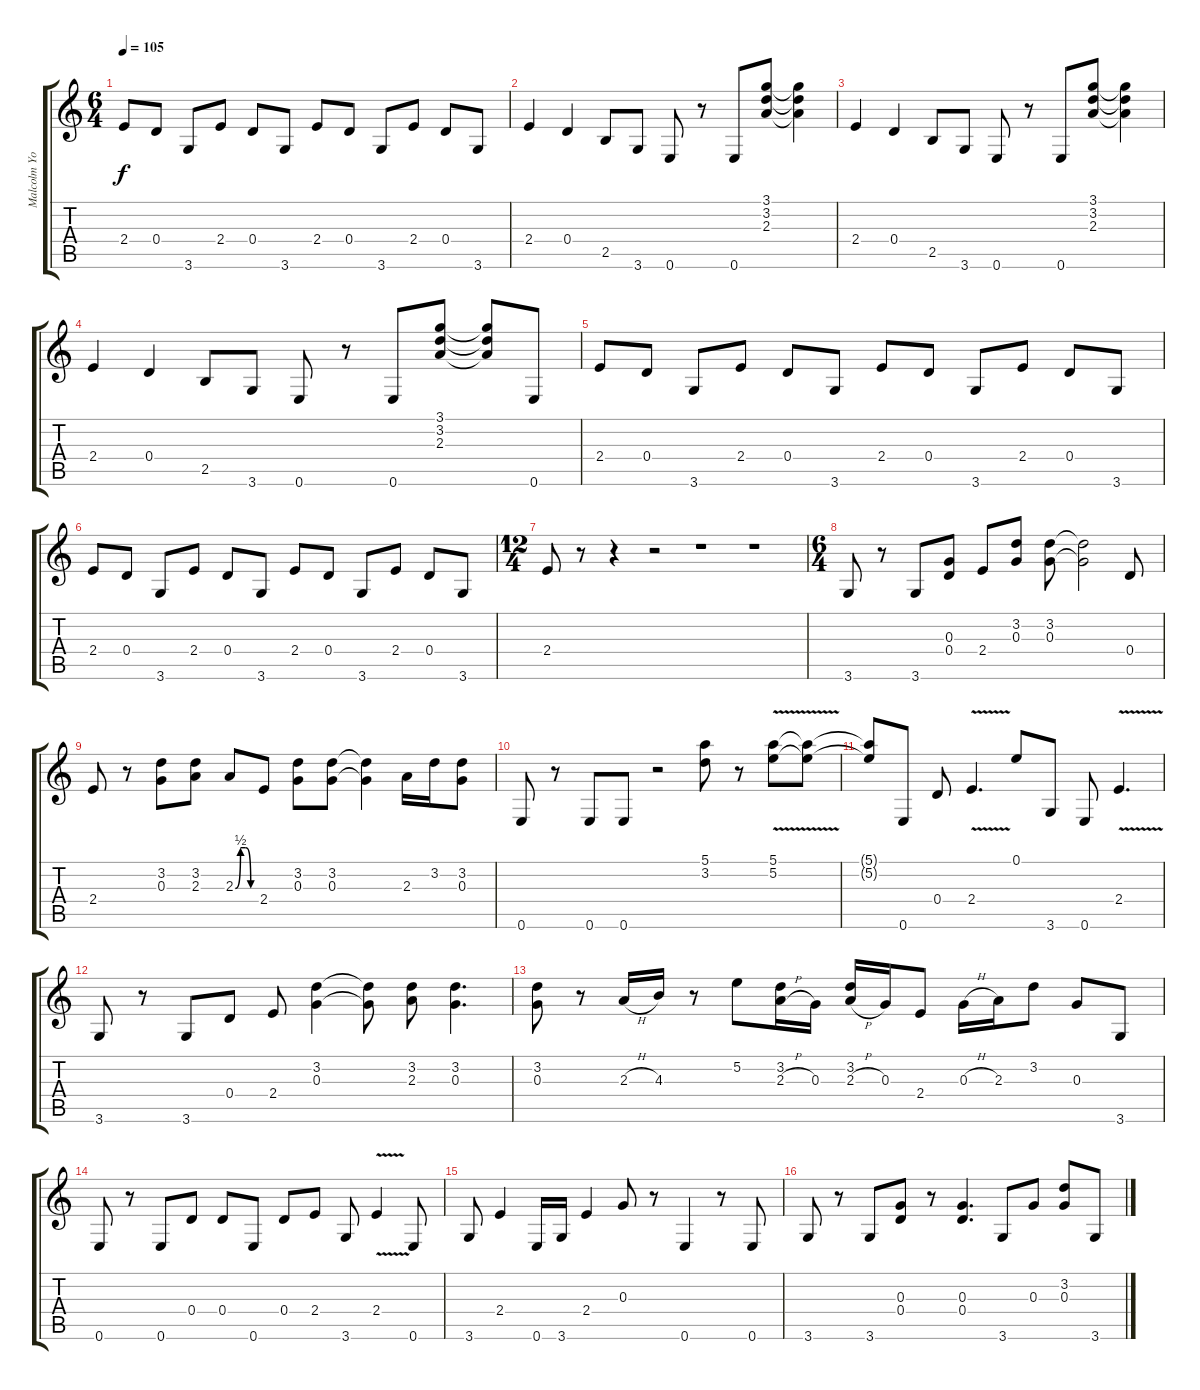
\track ("Malcolm Young" "Malcolm Yo") {instrument overdrivenguitar}
\staff {score tabs}
\tuning (E4 B3 G3 D3 A2 E2) {hide}
\ts (6 4)
\tempo 105
\clef g2
\ks c
2.4.8{dy f} 0.4.8 3.6.8 2.4.8 0.4.8 3.6.8 2.4.8 0.4.8 3.6.8 2.4.8 0.4.8 3.6.8 |
2.4.4 0.4.4 2.5.8 3.6.8 0.6.8 r.8 0.6.8 (3.1 3.2 2.3).8 (3.1{t} 3.2{t} 2.3{t}).4 |
2.4.4 0.4.4 2.5.8 3.6.8 0.6.8 r.8 0.6.8 (3.1 3.2 2.3).8 (3.1{t} 3.2{t} 2.3{t}).4 |
2.4.4 0.4.4 2.5.8 3.6.8 0.6.8 r.8 0.6.8 (3.1 3.2 2.3).8 (3.1{t} 3.2{t} 2.3{t}).8 0.6.8 |
2.4.8 0.4.8 3.6.8 2.4.8 0.4.8 3.6.8 2.4.8 0.4.8 3.6.8 2.4.8 0.4.8 3.6.8 |
2.4.8 0.4.8 3.6.8 2.4.8 0.4.8 3.6.8 2.4.8 0.4.8 3.6.8 2.4.8 0.4.8 3.6.8 |
\ts (12 4)
2.4.8 r.8 r.4 r.2 r.1 r.1 |
\ts (6 4)
3.6.8{instrument electricguitarclean} r.8 3.6.8 (0.3 0.4).8 2.4.8 (3.2 0.3).8 (3.2 0.3).8 (3.2{t} 0.3{t}).2 0.4.8 |
2.4.8 r.8 (3.2 0.3).8 (3.2 2.3).8 2.3{be (custom 0 0 15 2 30 2 45 0 60 0)}.8 2.4.8 (3.2 0.3).8 (3.2 0.3).8 (3.2{t} 0.3{t}).4 2.3.16 3.2.16 (3.2 0.3).8 |
0.6.8 r.8 0.6.8 0.6.8 r.2 (5.1 3.2).8 r.8 (5.1{v} 5.2{v}).8 (5.1{t} 5.2{t}).8 |
(5.1{t} 5.2{t}).8 0.6.8 0.4.8 2.4{v}.4{d} 0.1.8 3.6.8 0.6.8 2.4{v}.4{d} |
3.6.8 r.8 3.6.8 0.4.8 2.4.8 (3.2 0.3).4 (3.2{t} 0.3{t}).8 (3.2 2.3).8 (3.2 0.3).4{d} |
(3.2 0.3).8 r.8 2.3{h}.16 4.3.16 r.8 5.2.8 (3.2 2.3{h}).16 0.3.16 (3.2 2.3{h}).16 0.3.16 2.4.8 0.3{h}.16 2.3.16 3.2.8 0.3.8 3.6.8 |
0.6.8{volume 11} r.8 0.6.8 0.4.8 0.4.8 0.6.8 0.4.8 2.4.8 3.6.8 2.4{v}.4 0.6.8 |
3.6.8{volume 9} 2.4.4 0.6.16 3.6.16 2.4.4 0.3.8 r.8 0.6.4 r.8 0.6.8 |
3.6.8{volume 7} r.8 3.6.8 (0.3 0.4).8 r.8 (0.3 0.4).4{d} 3.6.8 0.3.8 (3.2 0.3).8 3.6.8
